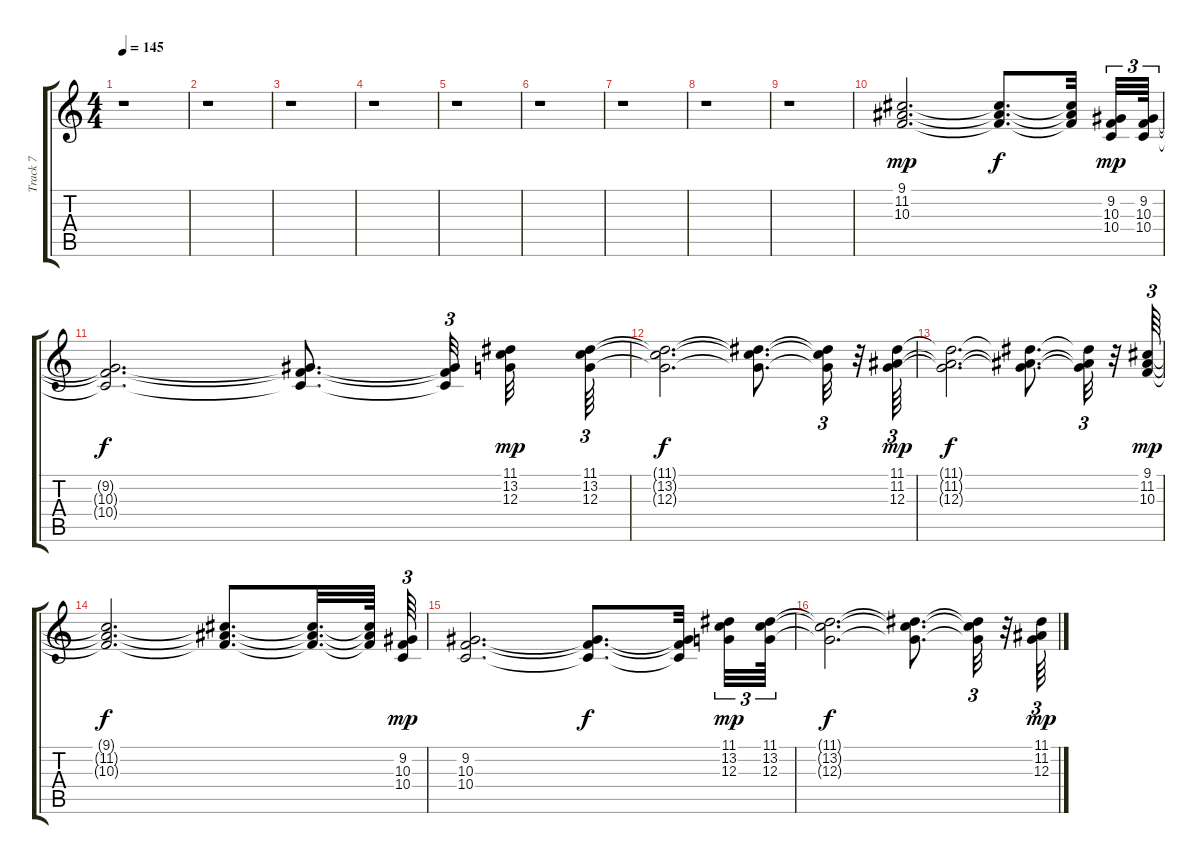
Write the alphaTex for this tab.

\track ("Track 7" "Track 7") {instrument pad2warm}
\staff {score tabs}
\tuning (E4 B3 G3 D3 A2 E2) {hide}
\ts (4 4)
\tempo 145
\clef g2
\ks c
r.1{dy mp} |
r.1 |
r.1 |
r.1 |
r.1 |
r.1 |
r.1 |
r.1 |
r.1 |
(9.1 11.2 10.3).2{d} (9.1{t} 11.2{t} 10.3{t}).8{d dy f} (9.1{t} 11.2{t} 10.3{t}).32 (9.2 10.3 10.4).32{tu (3 2) dy mp} (9.2 10.3 10.4).64{tu (3 2)} |
(9.2{t} 10.3{t} 10.4{t}).2{d dy f} (9.2{t} 10.3{t} 10.4{t}).8{d} (9.2{t} 10.3{t} 10.4{t}).32{tu (3 2)} (11.1 13.2 12.3).32{dy mp} (11.1 13.2 12.3).64{tu (3 2)} |
(11.1{t} 13.2{t} 12.3{t}).2{d dy f} (11.1{t} 13.2{t} 12.3{t}).8{d} (11.1{t} 13.2{t} 12.3{t}).32{tu (3 2)} r.32 (11.1 11.2 12.3).64{tu (3 2) dy mp} |
(11.1{t} 11.2{t} 12.3{t}).2{d dy f} (11.1{t} 11.2{t} 12.3{t}).8{d} (11.1{t} 11.2{t} 12.3{t}).32{tu (3 2)} r.32 (9.1 11.2 10.3).64{tu (3 2) dy mp} |
(9.1{t} 11.2{t} 10.3{t}).2{d dy f} (9.1{t} 11.2{t} 10.3{t}).8{d} (9.1{t} 11.2{t} 10.3{t}).32{d} (9.1{t} 11.2{t} 10.3{t}).64 (9.2 10.3 10.4).64{tu (3 2) dy mp} |
(9.2 10.3 10.4).2{d} (9.2{t} 10.3{t} 10.4{t}).8{d dy f} (9.2{t} 10.3{t} 10.4{t}).32 (11.1 13.2 12.3).32{tu (3 2) dy mp} (11.1 13.2 12.3).64{tu (3 2)} |
(11.1{t} 13.2{t} 12.3{t}).2{d dy f} (11.1{t} 13.2{t} 12.3{t}).8{d} (11.1{t} 13.2{t} 12.3{t}).32{tu (3 2)} r.32 (11.1 11.2 12.3).64{tu (3 2) dy mp}
